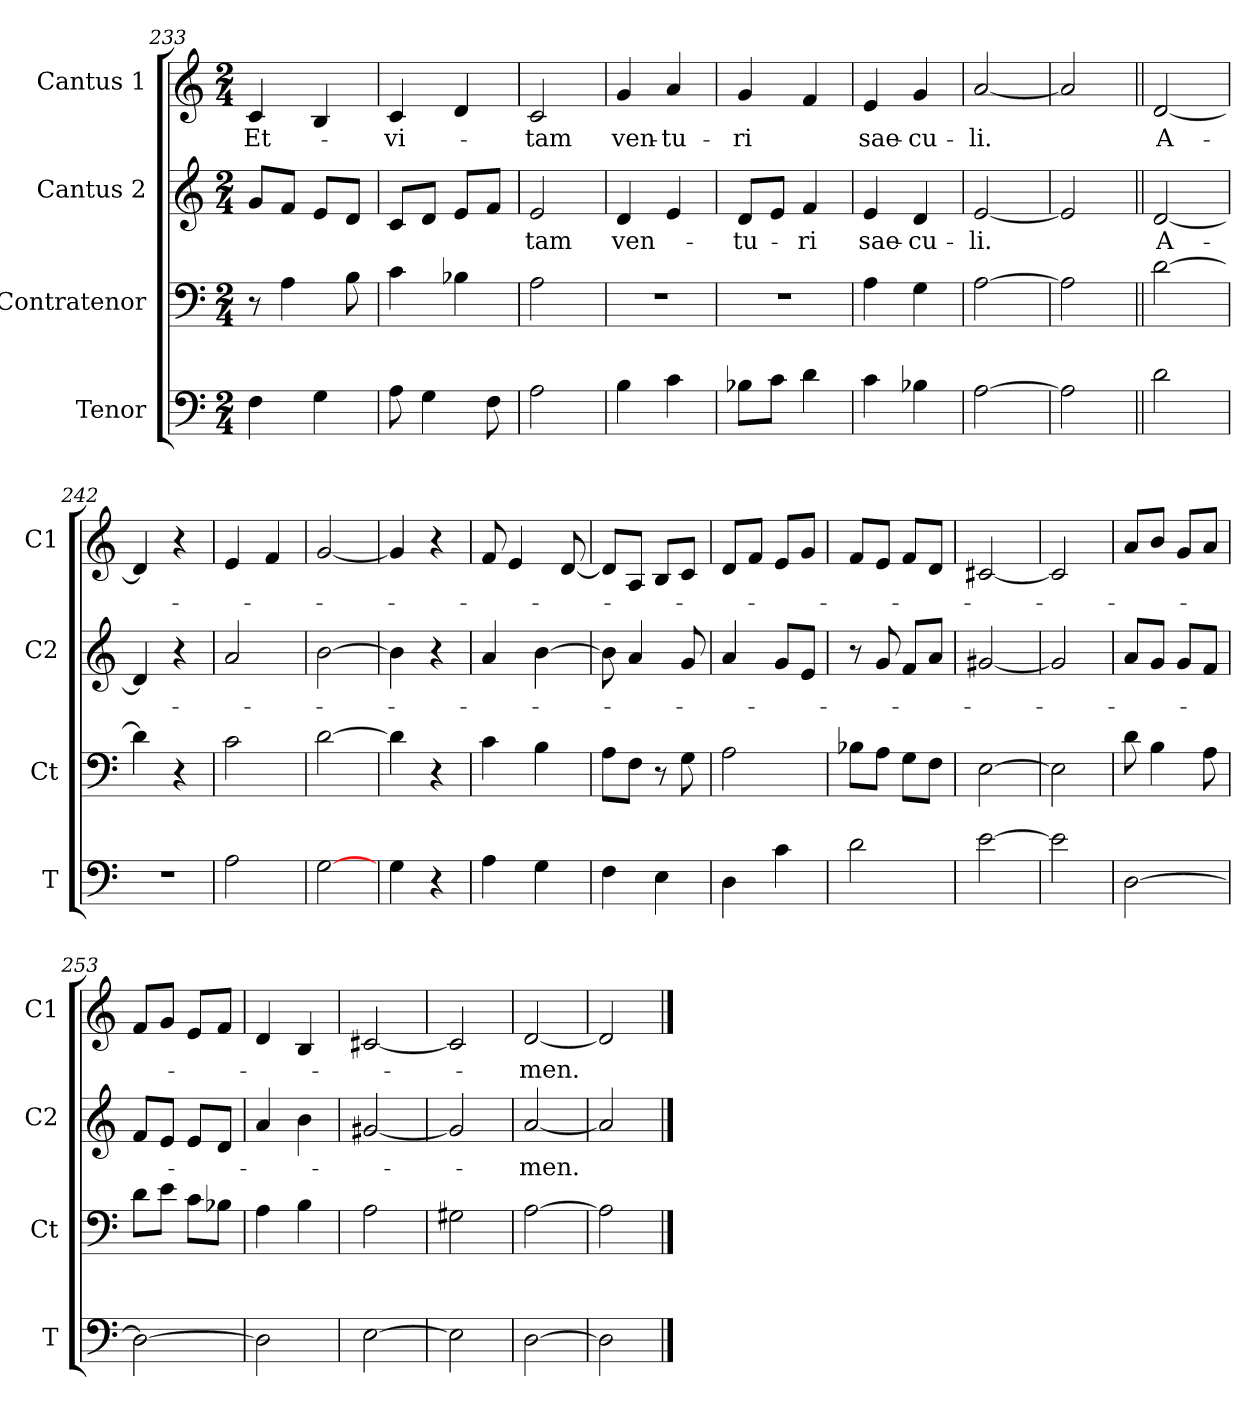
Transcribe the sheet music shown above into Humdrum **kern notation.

**kern	**kern	**kern	**text	**kern	**text
*part4	*part3	*part2	*part2	*part1	*part1
*staff4	*staff3	*staff2	*staff2	*staff1	*staff1
*I"Tenor	*I"Contratenor	*I"Cantus 2	*	*I"Cantus 1	*
*I'T	*I'Ct	*I'C2	*	*I'C1	*
*clefF4	*clefF4	*clefG2	*	*clefG2	*
*k[]	*k[]	*k[]	*	*k[]	*
*C:	*C:	*C:	*	*C:	*
*M2/4	*M2/4	*M2/4	*	*M2/4	*
=233	=233	=233	=233	=233	=233
4F\	8r	8g/L	.	4c/	Et-
.	4A\	8f/J	.	.	.
4G\	.	8e/L	.	4B/	.
.	8B\	8d/J	.	.	.
=234	=234	=234	=234	=234	=234
8A\	4c\	8c/L	.	4c/	-vi-
4G\	.	8d/J	.	.	.
.	4B-X\	8e/L	.	4d/	.
8F\	.	8f/J	.	.	.
=235	=235	=235	=235	=235	=235
2A\	2A\	2e/	-tam	2c/	-tam
=236	=236	=236	=236	=236	=236
4B\	2r	4d/	ven-	4g/	ven-
4c\	.	4e/	.	4a/	-tu-
=237	=237	=237	=237	=237	=237
8B-X\L	2r	8d/L	-tu-	4g/	-ri
8c\J	.	8e/J	.	.	.
4d\	.	4f/	-ri	4f/	.
=238	=238	=238	=238	=238	=238
4c\	4A\	4e/	sae-	4e/	sae-
4B-X\	4G\	4d/	-cu-	4g/	-cu-
=239	=239	=239	=239	=239	=239
[2A\	[2A\	[2e/	-li.	[2a/	-li.
!!LO:LB:g=z
=240	=240	=240	=240	=240	=240
2A\]	2A\]	2e/]	.	2a/]	.
=241||	=241||	=241||	=241||	=241||	=241||
2d\	[2d\	[2d/	A-	[2d/	A-
=242	=242	=242	=242	=242	=242
2r	4d\]	4d/]	.	4d/]	.
.	4r	4r	.	4r	.
=243	=243	=243	=243	=243	=243
2A\	2c\	2a/	.	4e/	.
.	.	.	.	4f/	.
=244	=244	=244	=244	=244	=244
[2G\	[2d\	[2b\	.	[2g/	.
=245	=245	=245	=245	=245	=245
4G\	4d\]	4b\]	.	4g/]	.
4r	4r	4r	.	4r	.
=246	=246	=246	=246	=246	=246
4A\	4c\	4a/	.	8f/	.
.	.	.	.	4e/	.
4G\	4B\	[4b\	.	.	.
.	.	.	.	[8d/	.
=247	=247	=247	=247	=247	=247
4F\	8A\L	8b\]	.	8d/L]	.
.	8F\J	4a/	.	8A/J	.
4E\	8r	.	.	8B/L	.
.	8G\	8g/	.	8c/J	.
=248	=248	=248	=248	=248	=248
4D\	2A\	4a/	.	8d/L	.
.	.	.	.	8f/J	.
4c\	.	8g/L	.	8e/L	.
.	.	8e/J	.	8g/J	.
=249	=249	=249	=249	=249	=249
2d\	8B-X\L	8r	.	8f/L	.
.	8A\J	8g/	.	8e/J	.
.	8G\L	8f/L	.	8f/L	.
.	8F\J	8a/J	.	8d/J	.
=250	=250	=250	=250	=250	=250
[2e\	[2E\	[2g#X/	.	[2c#X/	.
=251	=251	=251	=251	=251	=251
2e\]	2E\]	2g#/]	.	2c#/]	.
=252	=252	=252	=252	=252	=252
[2D\	8d\	8a/L	.	8a/L	.
.	4B\	8g/J	.	8b/J	.
.	.	8g/L	.	8g/L	.
.	8A\	8f/J	.	8a/J	.
=253	=253	=253	=253	=253	=253
2D\_	8d\L	8f/L	.	8f/L	.
.	8e\J	8e/J	.	8g/J	.
.	8c\L	8e/L	.	8e/L	.
.	8B-X\J	8d/J	.	8f/J	.
!!LO:PB:g=z
=254	=254	=254	=254	=254	=254
2D\]	4A\	4a/	.	4d/	.
.	4B\	4b\	.	4B/	.
=255	=255	=255	=255	=255	=255
[2E\	2A\	[2g#X/	.	[2c#X/	.
=256	=256	=256	=256	=256	=256
2E\]	2G#X\	2g#/]	.	2c#/]	.
=257	=257	=257	=257	=257	=257
[2D\	[2A\	[2a/	men.	[2d/	men.
=258	=258	=258	=258	=258	=258
2D\]	2A\]	2a/]	.	2d/]	.
==	==	==	==	==	==
*-	*-	*-	*-	*-	*-
